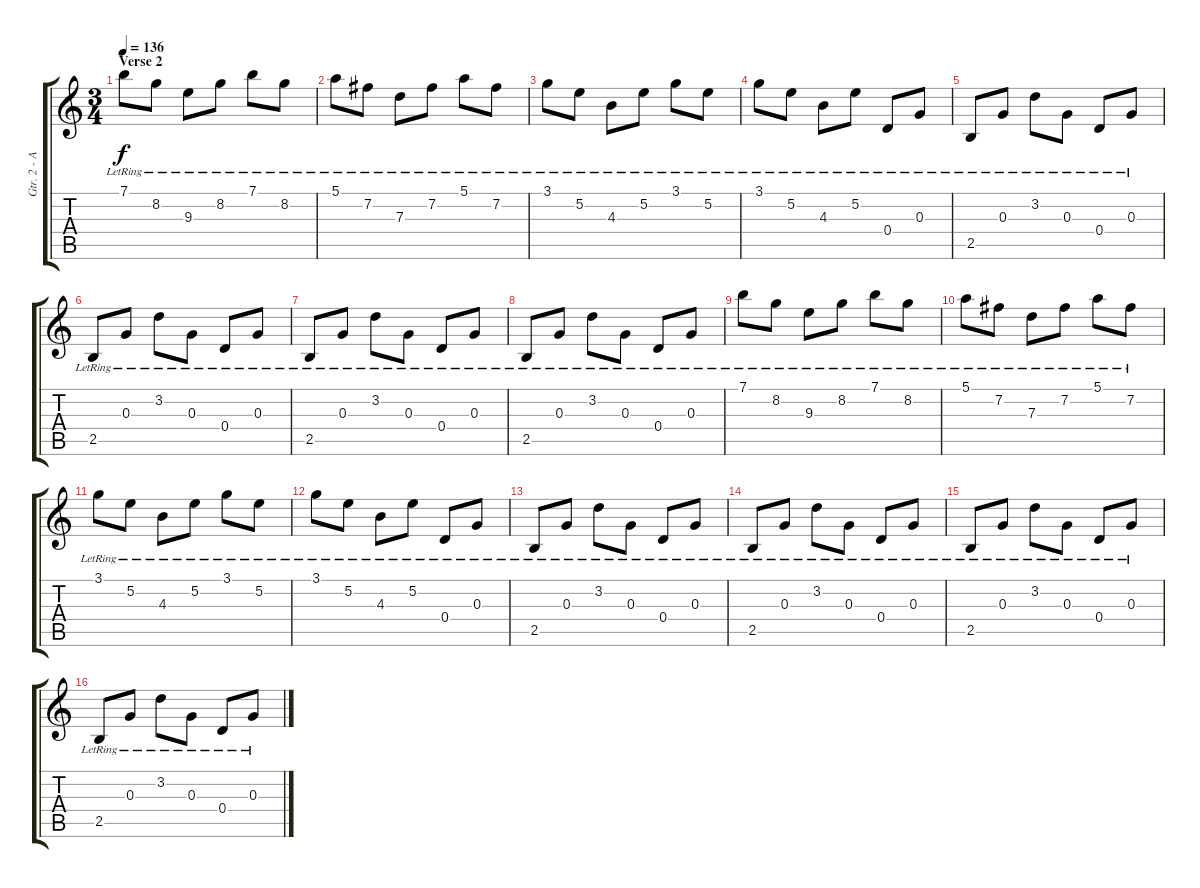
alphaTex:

\track ("Gtr. 2 - Acoustic" "Gtr. 2 - A") {instrument acousticguitarsteel}
\staff {score tabs}
\tuning (E4 B3 G3 D3 A2 E2) {hide}
\ts (3 4)
\section ("" "Verse 2")
\tempo 136
\clef g2
\ks c
7.1{lr}.8{dy f} 8.2{lr}.8 9.3{lr}.8 8.2{lr}.8 7.1{lr}.8 8.2{lr}.8 |
5.1{lr}.8 7.2{lr}.8 7.3{lr}.8 7.2{lr}.8 5.1{lr}.8 7.2{lr}.8 |
3.1{lr}.8 5.2{lr}.8 4.3{lr}.8 5.2{lr}.8 3.1{lr}.8 5.2{lr}.8 |
3.1{lr}.8 5.2{lr}.8 4.3{lr}.8 5.2{lr}.8 0.4{lr}.8 0.3{lr}.8 |
2.5{lr}.8 0.3{lr}.8 3.2{lr}.8 0.3{lr}.8 0.4{lr}.8 0.3{lr}.8 |
2.5{lr}.8 0.3{lr}.8 3.2{lr}.8 0.3{lr}.8 0.4{lr}.8 0.3{lr}.8 |
2.5{lr}.8 0.3{lr}.8 3.2{lr}.8 0.3{lr}.8 0.4{lr}.8 0.3{lr}.8 |
2.5{lr}.8 0.3{lr}.8 3.2{lr}.8 0.3{lr}.8 0.4{lr}.8 0.3{lr}.8 |
7.1{lr}.8 8.2{lr}.8 9.3{lr}.8 8.2{lr}.8 7.1{lr}.8 8.2{lr}.8 |
5.1{lr}.8 7.2{lr}.8 7.3{lr}.8 7.2{lr}.8 5.1{lr}.8 7.2{lr}.8 |
3.1{lr}.8 5.2{lr}.8 4.3{lr}.8 5.2{lr}.8 3.1{lr}.8 5.2{lr}.8 |
3.1{lr}.8 5.2{lr}.8 4.3{lr}.8 5.2{lr}.8 0.4{lr}.8 0.3{lr}.8 |
2.5{lr}.8 0.3{lr}.8 3.2{lr}.8 0.3{lr}.8 0.4{lr}.8 0.3{lr}.8 |
2.5{lr}.8 0.3{lr}.8 3.2{lr}.8 0.3{lr}.8 0.4{lr}.8 0.3{lr}.8 |
2.5{lr}.8 0.3{lr}.8 3.2{lr}.8 0.3{lr}.8 0.4{lr}.8 0.3{lr}.8 |
2.5{lr}.8 0.3{lr}.8 3.2{lr}.8 0.3{lr}.8 0.4{lr}.8 0.3{lr}.8
